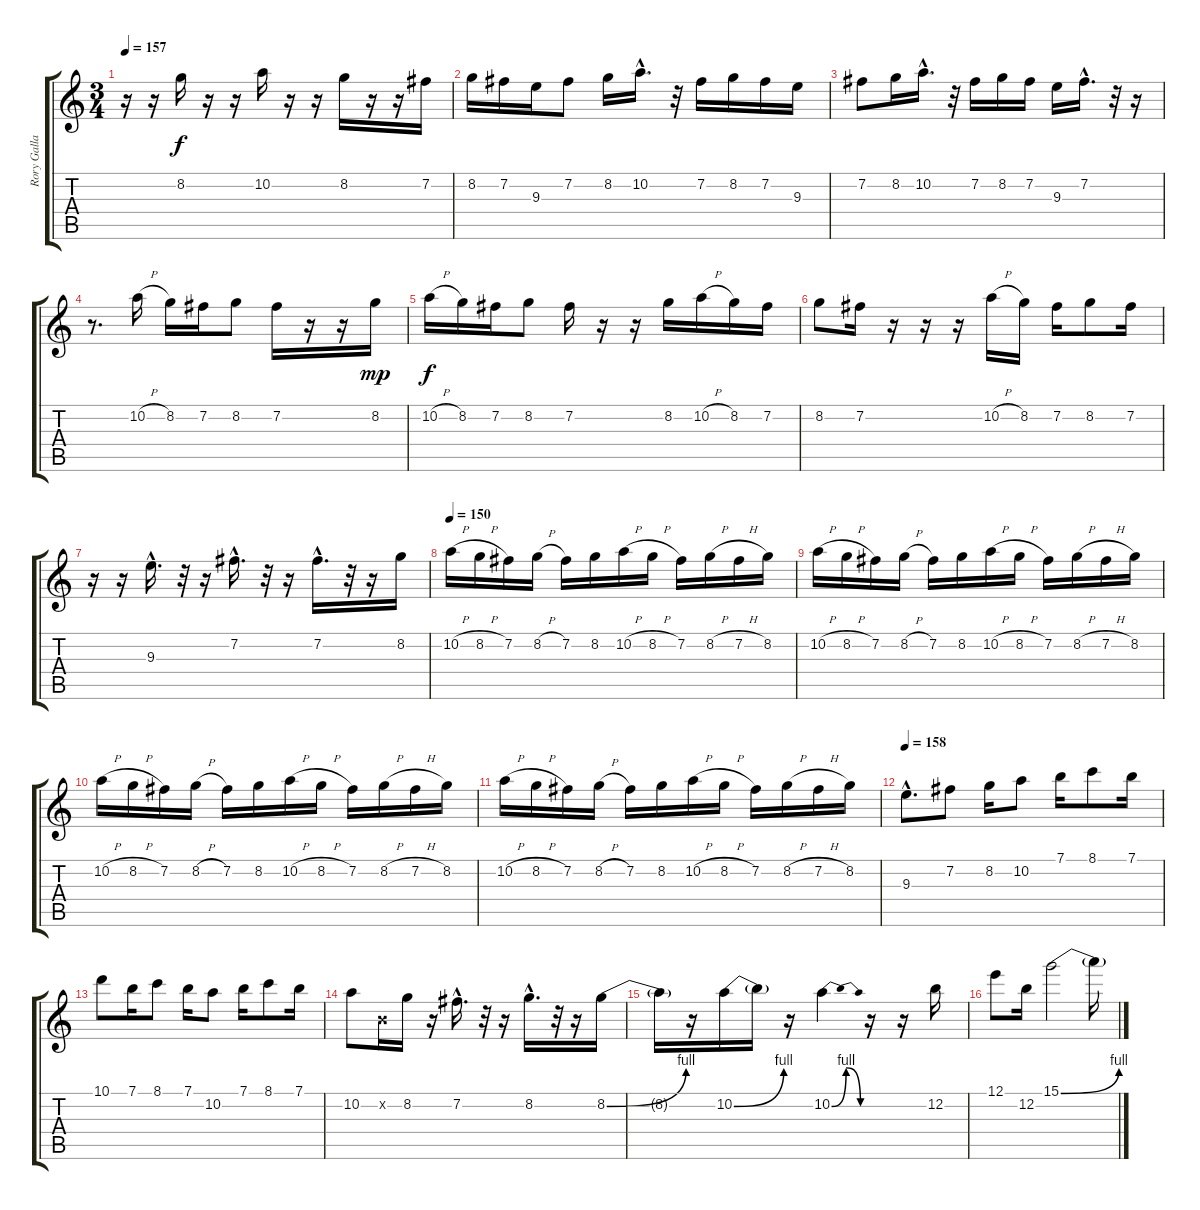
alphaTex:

\track ("Rory Gallagher (For Sound)" "Rory Galla") {instrument electricguitarclean}
\staff {score tabs}
\tuning (E4 B3 G3 D3 A2 E2) {hide}
\ts (3 4)
\tempo 157
\clef g2
\ks c
r.16{dy f} r.16 8.2.16 r.16 r.16 10.2.16 r.16 r.16 8.2.16 r.16 r.16 7.2.16 |
8.2.16 7.2.16 9.3.16 7.2.8 8.2.16 10.2{hac}.16{d} r.32 7.2.16 8.2.16 7.2.16 9.3.16 |
7.2.8 8.2.16 10.2{hac}.16{d} r.32 7.2.16 8.2.16 7.2.16 9.3.16 7.2{hac}.16{d} r.32 r.16 |
r.8{d} 10.2{h}.16 8.2.16 7.2.16 8.2.8 7.2.16 r.16 r.16 8.2.16{dy mp} |
10.2{h}.16{dy f} 8.2.16 7.2.16 8.2.8 7.2.16 r.16 r.16 8.2.16 10.2{h}.16 8.2.16 7.2.16 |
8.2.8 7.2.16 r.16 r.16 r.16 10.2{h}.16 8.2.16 7.2.16 8.2.8 7.2.16 |
r.16 r.16 9.3{hac}.16{d} r.32 r.16 7.2{hac}.16{d} r.32 r.16 7.2{hac}.16{d} r.32 r.16 8.2.16 |
\tempo 150
10.2{h}.16 8.2{h}.16 7.2.16 8.2{h}.16 7.2.16 8.2.16 10.2{h}.16 8.2{h}.16 7.2.16 8.2{h}.16 7.2{h}.16 8.2.16 |
10.2{h}.16 8.2{h}.16 7.2.16 8.2{h}.16 7.2.16 8.2.16 10.2{h}.16 8.2{h}.16 7.2.16 8.2{h}.16 7.2{h}.16 8.2.16 |
10.2{h}.16 8.2{h}.16 7.2.16 8.2{h}.16 7.2.16 8.2.16 10.2{h}.16 8.2{h}.16 7.2.16 8.2{h}.16 7.2{h}.16 8.2.16 |
10.2{h}.16 8.2{h}.16 7.2.16 8.2{h}.16 7.2.16 8.2.16 10.2{h}.16 8.2{h}.16 7.2.16 8.2{h}.16 7.2{h}.16 8.2.16 |
\tempo 158
9.3{hac}.8{d} 7.2.8 8.2.16 10.2.8 7.1.16 8.1.8 7.1.16 |
10.1.8 7.1.16 8.1.8 7.1.16 10.2.8 7.1.16 8.1.8 7.1.16 |
10.2.8 0.2{x}.16 8.2.16 r.16 7.2{hac}.16{d} r.32 r.16 8.2{hac}.16{d} r.32 r.16 8.2{be (bend 0 0 60 4)}.16 |
8.2{t}.16 r.16 10.2{be (bend 0 0 60 4)}.16 10.2{t}.16 r.16 10.2{be (bendrelease 0 0 19 4 44 4 60 0)}.4 r.16 r.16 12.2.16 |
12.1.8 12.2.16 15.1{be (bend 0 0 60 4)}.2 15.1{t}.16
